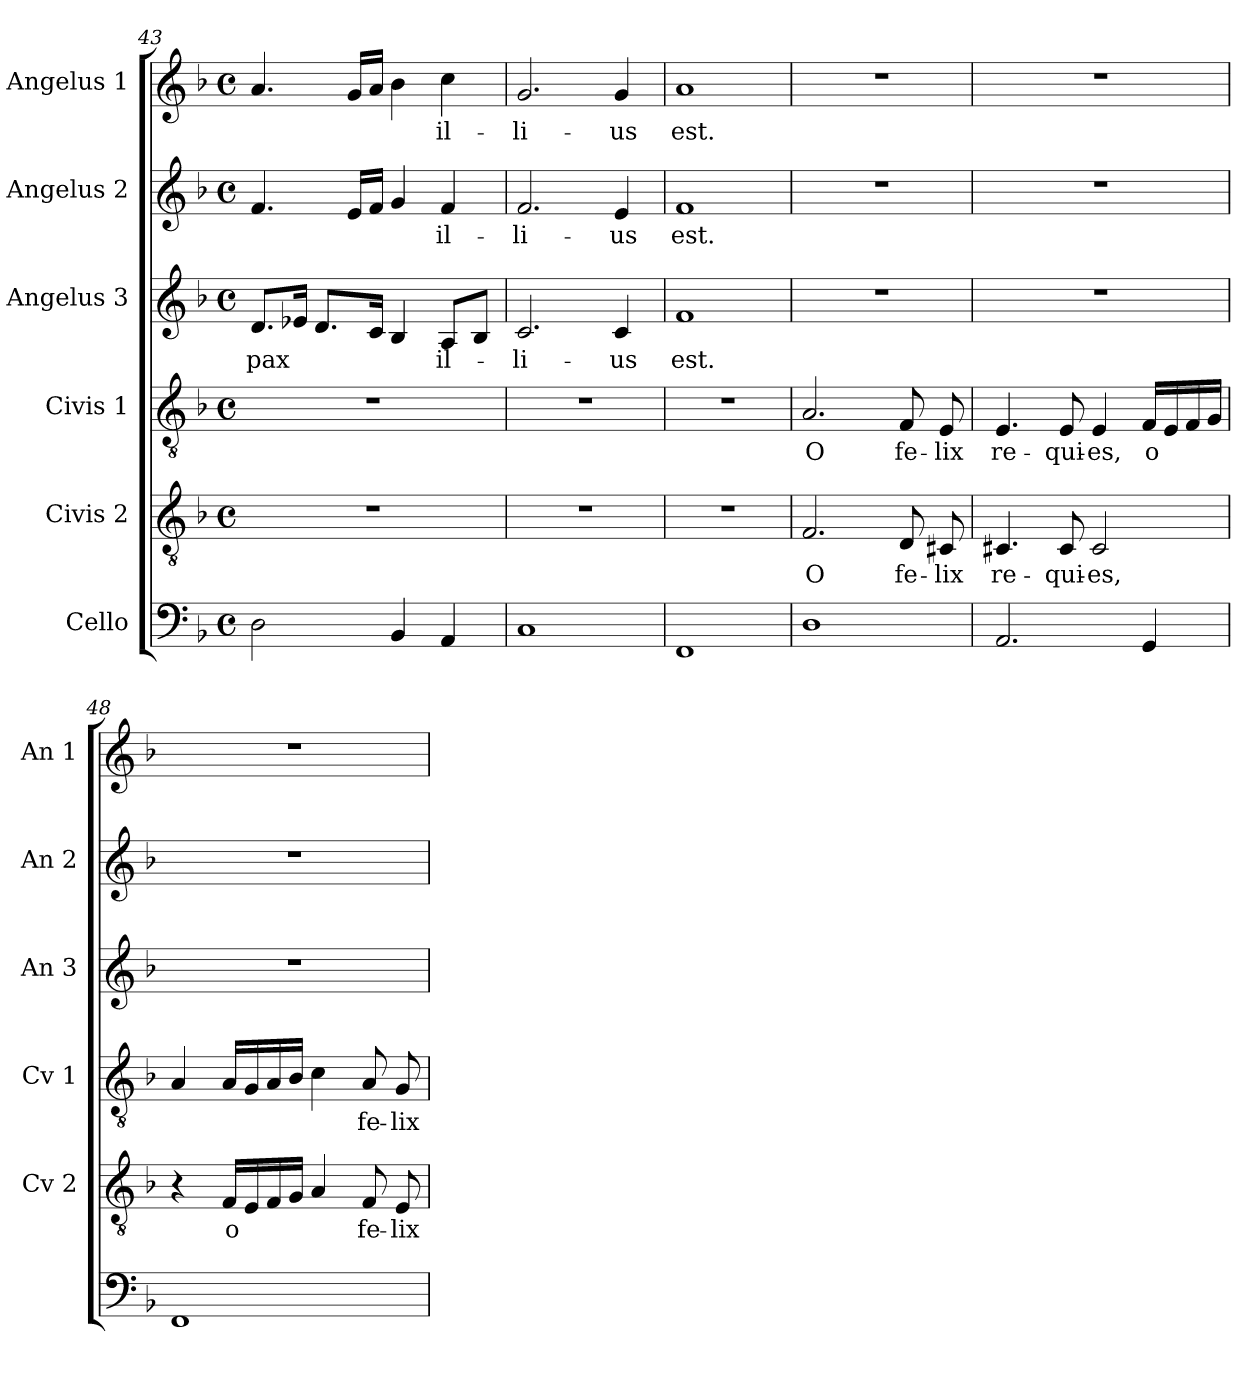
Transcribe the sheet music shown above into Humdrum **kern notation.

**kern	**kern	**text	**kern	**text	**kern	**text	**kern	**text	**kern	**text
*part6	*part5	*part5	*part4	*part4	*part3	*part3	*part2	*part2	*part1	*part1
*staff6	*staff5	*staff5	*staff4	*staff4	*staff3	*staff3	*staff2	*staff2	*staff1	*staff1
*I"Cello	*I"Civis 2	*	*I"Civis 1	*	*I"Angelus 3	*	*I"Angelus 2	*	*I"Angelus 1	*
*	*I'Cv 2	*	*I'Cv 1	*	*I'An 3	*	*I'An 2	*	*I'An 1	*
*clefF4	*clefGv2	*	*clefGv2	*	*clefG2	*	*clefG2	*	*clefG2	*
*k[b-]	*k[b-]	*	*k[b-]	*	*k[b-]	*	*k[b-]	*	*k[b-]	*
*F:	*F:	*	*F:	*	*F:	*	*F:	*	*F:	*
*M4/4	*M4/4	*	*M4/4	*	*M4/4	*	*M4/4	*	*M4/4	*
*met(c)	*met(c)	*	*met(c)	*	*met(c)	*	*met(c)	*	*met(c)	*
=43	=43	=43	=43	=43	=43	=43	=43	=43	=43	=43
!	!	!	!	!	!	!LO:LY:b	!	!	!	!
2D\	1r	.	1r	.	8.d/L	pax	4.f/	.	4.a/	.
.	.	.	.	.	16e-X/Jk	.	.	.	.	.
.	.	.	.	.	8.d/L	.	.	.	.	.
.	.	.	.	.	.	.	16e/LL	.	16g/LL	.
.	.	.	.	.	16c/Jk	.	16f/JJ	.	16a/JJ	.
4BB-/	.	.	.	.	4B-/	.	4g/	.	4b-\	.
!	!	!	!	!	!	!LO:LY:b	!	!	!	!
!	!	!	!	!	!	!	!	!LO:LY:b	!	!
!	!	!	!	!	!	!	!	!	!	!LO:LY:b
4AA/	.	.	.	.	8A/L	il-	4f/	il-	4cc\	il-
.	.	.	.	.	8B-/J	.	.	.	.	.
=44	=44	=44	=44	=44	=44	=44	=44	=44	=44	=44
!	!	!	!	!	!	!LO:LY:b	!	!	!	!
!	!	!	!	!	!	!	!	!LO:LY:b	!	!
!	!	!	!	!	!	!	!	!	!	!LO:LY:b
1C	1r	.	1r	.	2.c/	-li-	2.f/	-li-	2.g/	-li-
!	!	!	!	!	!	!LO:LY:b	!	!	!	!
!	!	!	!	!	!	!	!	!LO:LY:b	!	!
!	!	!	!	!	!	!	!	!	!	!LO:LY:b
.	.	.	.	.	4c/	-us	4e/	-us	4g/	-us
=45	=45	=45	=45	=45	=45	=45	=45	=45	=45	=45
!	!	!	!	!	!	!LO:LY:b	!	!	!	!
!	!	!	!	!	!	!	!	!LO:LY:b	!	!
!	!	!	!	!	!	!	!	!	!	!LO:LY:b
1FF	1r	.	1r	.	1f	est.	1f	est.	1a	est.
!!LO:PB:g=z
=46	=46	=46	=46	=46	=46	=46	=46	=46	=46	=46
!	!	!LO:LY:b	!	!	!	!	!	!	!	!
!	!	!	!	!LO:LY:b	!	!	!	!	!	!
1D	2.F/	O	2.A/	O	1r	.	1r	.	1r	.
!	!	!LO:LY:b	!	!	!	!	!	!	!	!
!	!	!	!	!LO:LY:b	!	!	!	!	!	!
.	8D/	fe-	8F/	fe-	.	.	.	.	.	.
!	!	!LO:LY:b	!	!	!	!	!	!	!	!
!	!	!	!	!LO:LY:b	!	!	!	!	!	!
.	8C#X/	-lix	8E/	-lix	.	.	.	.	.	.
=47	=47	=47	=47	=47	=47	=47	=47	=47	=47	=47
!	!	!LO:LY:b	!	!	!	!	!	!	!	!
!	!	!	!	!LO:LY:b	!	!	!	!	!	!
2.AA/	4.C#X/	re-	4.E/	re-	1r	.	1r	.	1r	.
!	!	!LO:LY:b	!	!	!	!	!	!	!	!
!	!	!	!	!LO:LY:b	!	!	!	!	!	!
.	8C#/	-qui-	8E/	-qui-	.	.	.	.	.	.
!	!	!LO:LY:b	!	!	!	!	!	!	!	!
!	!	!	!	!LO:LY:b	!	!	!	!	!	!
.	2C#/	-es,	4E/	-es,	.	.	.	.	.	.
!	!	!	!	!LO:LY:b	!	!	!	!	!	!
4GG/	.	.	16F/LL	o	.	.	.	.	.	.
.	.	.	16E/	.	.	.	.	.	.	.
.	.	.	16F/	.	.	.	.	.	.	.
.	.	.	16G/JJ	.	.	.	.	.	.	.
=48	=48	=48	=48	=48	=48	=48	=48	=48	=48	=48
1FF	4r	.	4A/	.	1r	.	1r	.	1r	.
!	!	!LO:LY:b	!	!	!	!	!	!	!	!
.	16F/LL	o	16A/LL	.	.	.	.	.	.	.
.	16E/	.	16G/	.	.	.	.	.	.	.
.	16F/	.	16A/	.	.	.	.	.	.	.
.	16G/JJ	.	16B-/JJ	.	.	.	.	.	.	.
.	4A/	.	4c\	.	.	.	.	.	.	.
!	!	!LO:LY:b	!	!	!	!	!	!	!	!
!	!	!	!	!LO:LY:b	!	!	!	!	!	!
.	8F/	fe-	8A/	fe-	.	.	.	.	.	.
!	!	!LO:LY:b	!	!	!	!	!	!	!	!
!	!	!	!	!LO:LY:b	!	!	!	!	!	!
.	8E/	-lix	8G/	-lix	.	.	.	.	.	.
=	=	=	=	=	=	=	=	=	=	=
*-	*-	*-	*-	*-	*-	*-	*-	*-	*-	*-
